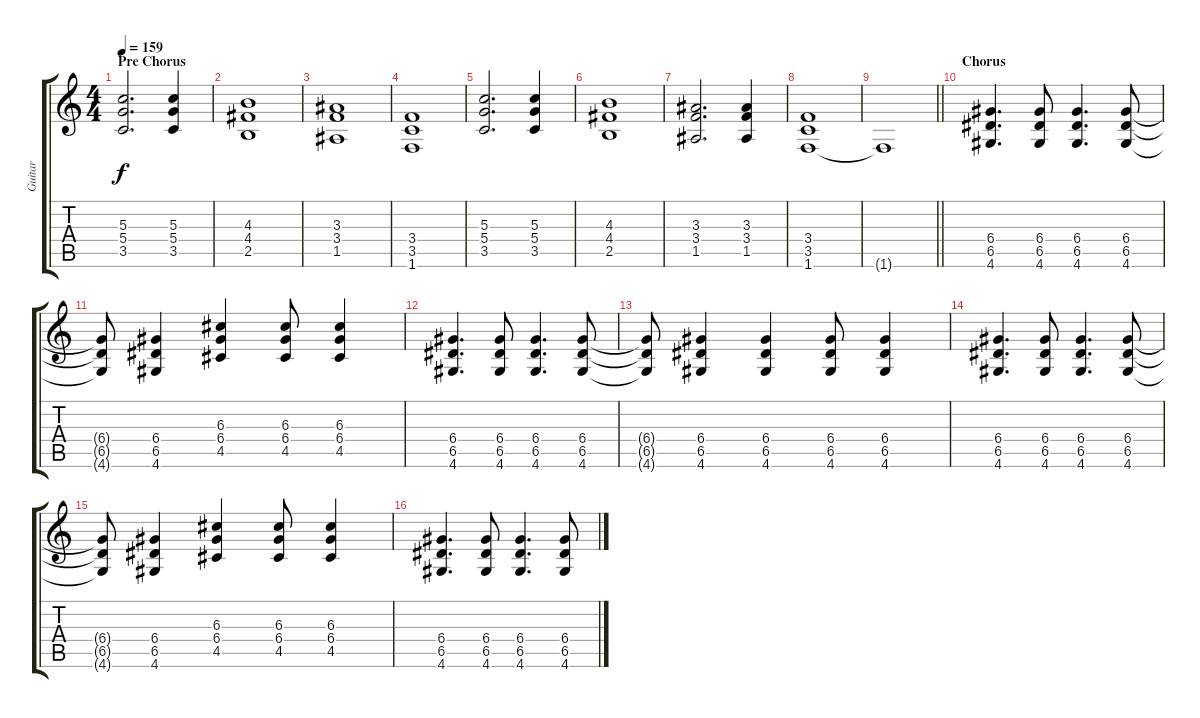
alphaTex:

\track ("Guitar" "Guitar") {instrument distortionguitar}
\staff {score tabs}
\tuning (E4 B3 G3 D3 A2 E2) {hide}
\ts (4 4)
\section ("" "Pre Chorus")
\tempo 159
\clef g2
\ks c
(5.3 5.4 3.5).2{d dy f} (5.3 5.4 3.5).4 |
(4.3 4.4 2.5).1 |
(3.3 3.4 1.5).1 |
(3.4 3.5 1.6).1 |
(5.3 5.4 3.5).2{d} (5.3 5.4 3.5).4 |
(4.3 4.4 2.5).1 |
(3.3 3.4 1.5).2{d} (3.3 3.4 1.5).4 |
(3.4 3.5 1.6).1 |
\barLineRight lightlight
1.6{t}.1 |
\section ("" "Chorus")
(6.4 6.5 4.6).4{d} (6.4 6.5 4.6).8 (6.4 6.5 4.6).4{d} (6.4 6.5 4.6).8 |
(6.4{t} 6.5{t} 4.6{t}).8 (6.4 6.5 4.6).4 (6.3 6.4 4.5).4 (6.3 6.4 4.5).8 (6.3 6.4 4.5).4 |
(6.4 6.5 4.6).4{d} (6.4 6.5 4.6).8 (6.4 6.5 4.6).4{d} (6.4 6.5 4.6).8 |
(6.4{t} 6.5{t} 4.6{t}).8 (6.4 6.5 4.6).4 (6.4 6.5 4.6).4 (6.4 6.5 4.6).8 (6.4 6.5 4.6).4 |
(6.4 6.5 4.6).4{d} (6.4 6.5 4.6).8 (6.4 6.5 4.6).4{d} (6.4 6.5 4.6).8 |
(6.4{t} 6.5{t} 4.6{t}).8 (6.4 6.5 4.6).4 (6.3 6.4 4.5).4 (6.3 6.4 4.5).8 (6.3 6.4 4.5).4 |
(6.4 6.5 4.6).4{d} (6.4 6.5 4.6).8 (6.4 6.5 4.6).4{d} (6.4 6.5 4.6).8
